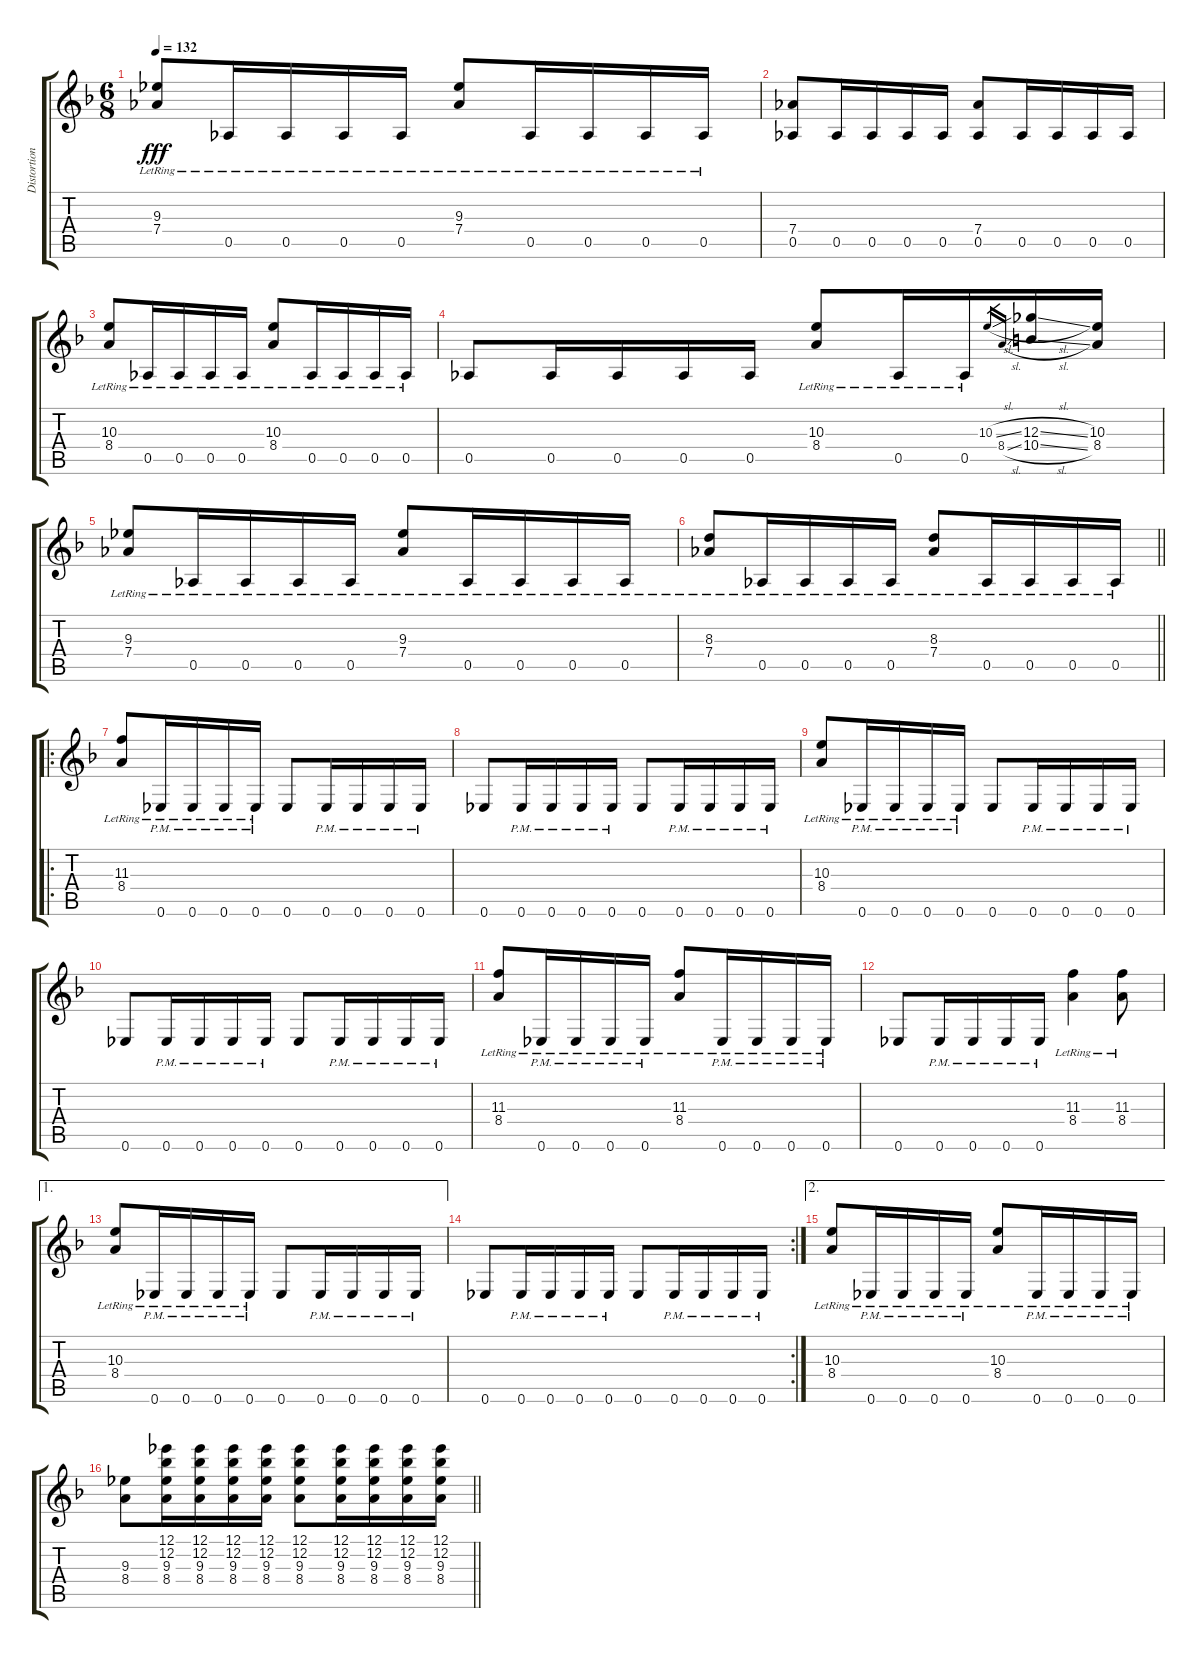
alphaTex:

\track ("Distortion Guitar" "Distortion") {instrument overdrivenguitar}
\staff {score tabs}
\tuning (Eb4 Bb3 Gb3 Db3 Ab2 Eb2) {hide}
\ts (6 8)
\tempo 132
\clef g2
\ks f
(9.3{lr} 7.4{lr}).8{dy fff} 0.5{lr}.16 0.5{lr}.16 0.5{lr}.16 0.5{lr}.16 (9.3{lr} 7.4{lr}).8 0.5{lr}.16 0.5{lr}.16 0.5{lr}.16 0.5{lr}.16 |
(7.4 0.5).8 0.5.16 0.5.16 0.5.16 0.5.16 (7.4 0.5).8 0.5.16 0.5.16 0.5.16 0.5.16 |
(10.3{lr} 8.4{lr}).8 0.5{lr}.16 0.5{lr}.16 0.5{lr}.16 0.5{lr}.16 (10.3{lr} 8.4{lr}).8 0.5{lr}.16 0.5{lr}.16 0.5{lr}.16 0.5{lr}.16 |
0.5.8 0.5.16 0.5.16 0.5.16 0.5.16 (10.3{lr} 8.4{lr}).8 0.5{lr}.16 0.5{lr}.16 10.3{sl}.16{gr} 8.4{sl}.16{gr} (12.3{sl} 10.4{sl}).16 (10.3 8.4).16 |
(9.3{lr} 7.4{lr}).8 0.5{lr}.16 0.5{lr}.16 0.5{lr}.16 0.5{lr}.16 (9.3{lr} 7.4{lr}).8 0.5{lr}.16 0.5{lr}.16 0.5{lr}.16 0.5{lr}.16 |
\barLineRight lightlight
(8.3{lr} 7.4{lr}).8 0.5{lr}.16 0.5{lr}.16 0.5{lr}.16 0.5{lr}.16 (8.3{lr} 7.4{lr}).8 0.5{lr}.16 0.5{lr}.16 0.5{lr}.16 0.5{lr}.16 |
\ro
(11.3{lr} 8.4{lr}).8 0.6{pm lr}.16 0.6{pm lr}.16 0.6{pm lr}.16 0.6{pm lr}.16 0.6.8 0.6{pm}.16 0.6{pm}.16 0.6{pm}.16 0.6{pm}.16 |
0.6.8 0.6{pm}.16 0.6{pm}.16 0.6{pm}.16 0.6{pm}.16 0.6.8 0.6{pm}.16 0.6{pm}.16 0.6{pm}.16 0.6{pm}.16 |
(10.3{lr} 8.4{lr}).8 0.6{pm lr}.16 0.6{pm lr}.16 0.6{pm lr}.16 0.6{pm lr}.16 0.6.8 0.6{pm}.16 0.6{pm}.16 0.6{pm}.16 0.6{pm}.16 |
0.6.8 0.6{pm}.16 0.6{pm}.16 0.6{pm}.16 0.6{pm}.16 0.6.8 0.6{pm}.16 0.6{pm}.16 0.6{pm}.16 0.6{pm}.16 |
(11.3{lr} 8.4{lr}).8 0.6{pm lr}.16 0.6{pm lr}.16 0.6{pm lr}.16 0.6{pm lr}.16 (11.3{lr} 8.4{lr}).8 0.6{pm lr}.16 0.6{pm lr}.16 0.6{pm lr}.16 0.6{pm lr}.16 |
0.6.8 0.6{pm}.16 0.6{pm}.16 0.6{pm}.16 0.6{pm}.16 (11.3{lr} 8.4{lr}).4 (11.3{lr} 8.4{lr}).8 |
\ae 1
(10.3{lr} 8.4{lr}).8 0.6{pm lr}.16 0.6{pm lr}.16 0.6{pm lr}.16 0.6{pm lr}.16 0.6.8 0.6{pm}.16 0.6{pm}.16 0.6{pm}.16 0.6{pm}.16 |
\rc 2
0.6.8 0.6{pm}.16 0.6{pm}.16 0.6{pm}.16 0.6{pm}.16 0.6.8 0.6{pm}.16 0.6{pm}.16 0.6{pm}.16 0.6{pm}.16 |
\ae 2
(10.3{lr} 8.4{lr}).8 0.6{pm lr}.16 0.6{pm lr}.16 0.6{pm lr}.16 0.6{pm lr}.16 (10.3{lr} 8.4{lr}).8 0.6{pm lr}.16 0.6{pm lr}.16 0.6{pm lr}.16 0.6{pm lr}.16 |
\barLineRight lightlight
(9.3 8.4).8 (12.1 12.2 9.3 8.4).16 (12.1 12.2 9.3 8.4).16 (12.1 12.2 9.3 8.4).16 (12.1 12.2 9.3 8.4).16 (12.1 12.2 9.3 8.4).8 (12.1 12.2 9.3 8.4).16 (12.1 12.2 9.3 8.4).16 (12.1 12.2 9.3 8.4).16 (12.1 12.2 9.3 8.4).16
